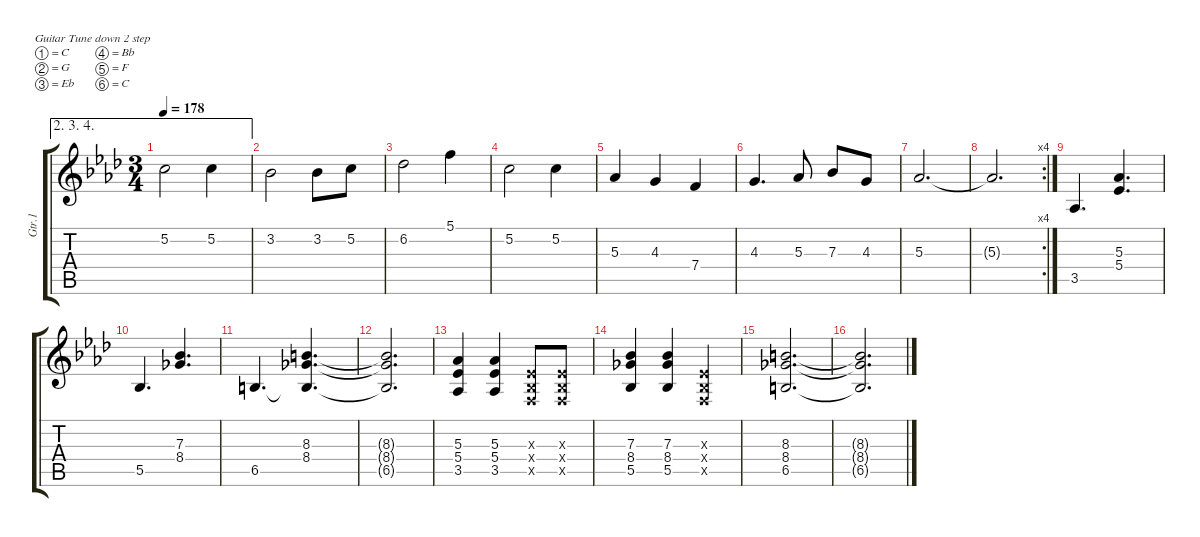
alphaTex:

\defaultSystemsLayout 4
\hideDynamics
\bracketExtendMode groupsimilarinstruments
\otherSystemsTrackNameOrientation horizontal
\track ("Guitar 1" "Gtr.1") {instrument distortionguitar}
\staff {score tabs}
\tuning (C4 G3 Eb3 Bb2 F2 C2)
\ae (2 3 4)
\ts (3 4)
\tempo 178
\clef g2
\ks fminor
5.2{acc forcenatural}.2{dy f beam Down} 5.2{acc forcenatural}.4{beam Down} |
3.2{acc b}.2{beam Down} 3.2{acc b}.8{beam Down} 5.2{acc forcenatural}.8{beam Down} |
6.2{acc b}.2{beam Down} 5.1{acc forcenatural}.4{beam Down} |
5.2{acc forcenatural}.2{beam Down} 5.2{acc forcenatural}.4{beam Down} |
5.3{acc b}.4{beam Up} 4.3{acc forcenatural}.4{beam Up} 7.4{acc forcenatural}.4{beam Up} |
4.3{acc forcenatural}.4{d beam Up} 5.3{acc b}.8{beam Up} 7.3{acc b}.8{beam Up} 4.3{acc forcenatural}.8{beam Up} |
5.3{acc b}.2{d beam Up} |
\rc 4
5.3{t acc b}.2{d beam Up} |
3.5{acc b}.4{d dy mf instrument distortionguitar beam Up} (5.3{acc b} 5.4{acc b}).4{d beam Up} |
5.5{acc b}.4{d beam Up} (7.3{acc b} 8.4{acc b}).4{d beam Up} |
6.5{acc forcenatural}.4{d beam Up} (8.3{acc forcenatural} 8.4{acc b} 6.5{t acc forcenatural}).4{d beam Up} |
(8.3{t acc forcenatural} 8.4{t acc b} 6.5{t acc forcenatural}).2{d dy f beam Up} |
(5.3{acc b} 5.4{acc b} 3.5{acc b}).4{dy mf beam Up} (5.3{acc b} 5.4{acc b} 3.5{acc b}).4{beam Up} (0.3{x acc b} 0.4{x acc b} 0.5{x acc forcenatural}).8{dy mp beam Up} (0.3{x acc b} 0.4{x acc b} 0.5{x acc forcenatural}).8{beam Up} |
(7.3{acc b} 8.4{acc b} 5.5{acc b}).4{dy mf beam Up} (7.3{acc b} 8.4{acc b} 5.5{acc b}).4{beam Up} (0.3{x acc b} 0.4{x acc b} 0.5{x acc forcenatural}).4{dy mp beam Up} |
(8.3{acc forcenatural} 8.4{acc b} 6.5{acc forcenatural}).2{d dy mf beam Up} |
(8.3{t acc forcenatural} 8.4{t acc b} 6.5{t acc forcenatural}).2{d dy f beam Up}
